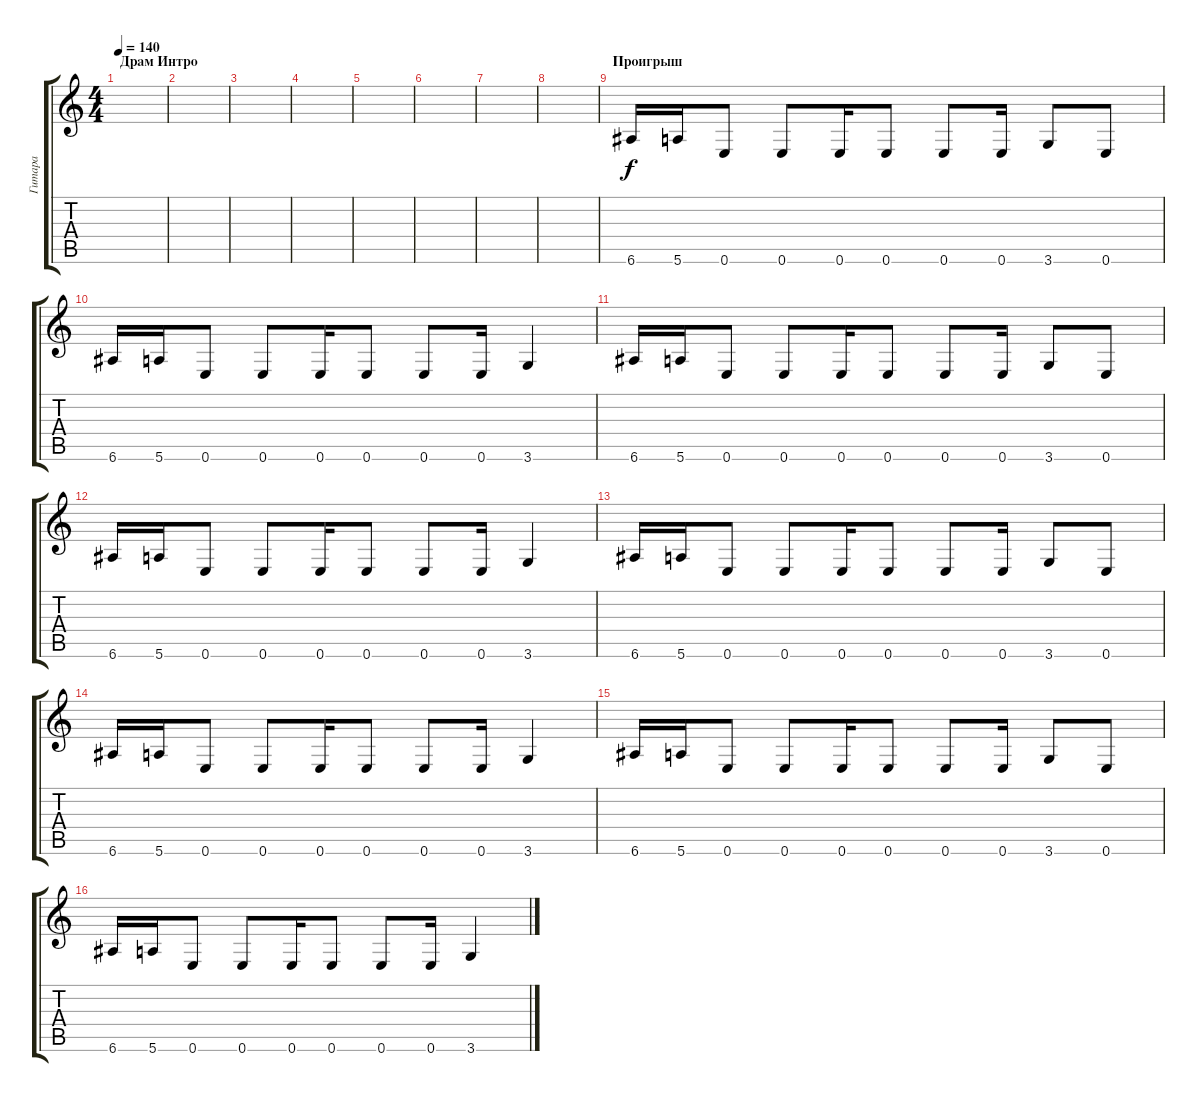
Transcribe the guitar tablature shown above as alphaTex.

\track ("Гитара" "Гитара") {instrument overdrivenguitar}
\staff {score tabs}
\tuning (E4 B3 G3 D3 A2 E2) {hide}
\ts (4 4)
\section ("" "Драм Интро")
\tempo 140
\clef g2
\ks c
|
|
|
|
|
|
|
|
\section ("" "Проигрыш")
6.6.16 5.6.16 0.6.8 0.6.8 0.6.16 0.6.8 0.6.8 0.6.16 3.6.8 0.6.8 |
6.6.16 5.6.16 0.6.8 0.6.8 0.6.16 0.6.8 0.6.8 0.6.16 3.6.4 |
6.6.16 5.6.16 0.6.8 0.6.8 0.6.16 0.6.8 0.6.8 0.6.16 3.6.8 0.6.8 |
6.6.16 5.6.16 0.6.8 0.6.8 0.6.16 0.6.8 0.6.8 0.6.16 3.6.4 |
6.6.16 5.6.16 0.6.8 0.6.8 0.6.16 0.6.8 0.6.8 0.6.16 3.6.8 0.6.8 |
6.6.16 5.6.16 0.6.8 0.6.8 0.6.16 0.6.8 0.6.8 0.6.16 3.6.4 |
6.6.16 5.6.16 0.6.8 0.6.8 0.6.16 0.6.8 0.6.8 0.6.16 3.6.8 0.6.8 |
6.6.16 5.6.16 0.6.8 0.6.8 0.6.16 0.6.8 0.6.8 0.6.16 3.6.4
